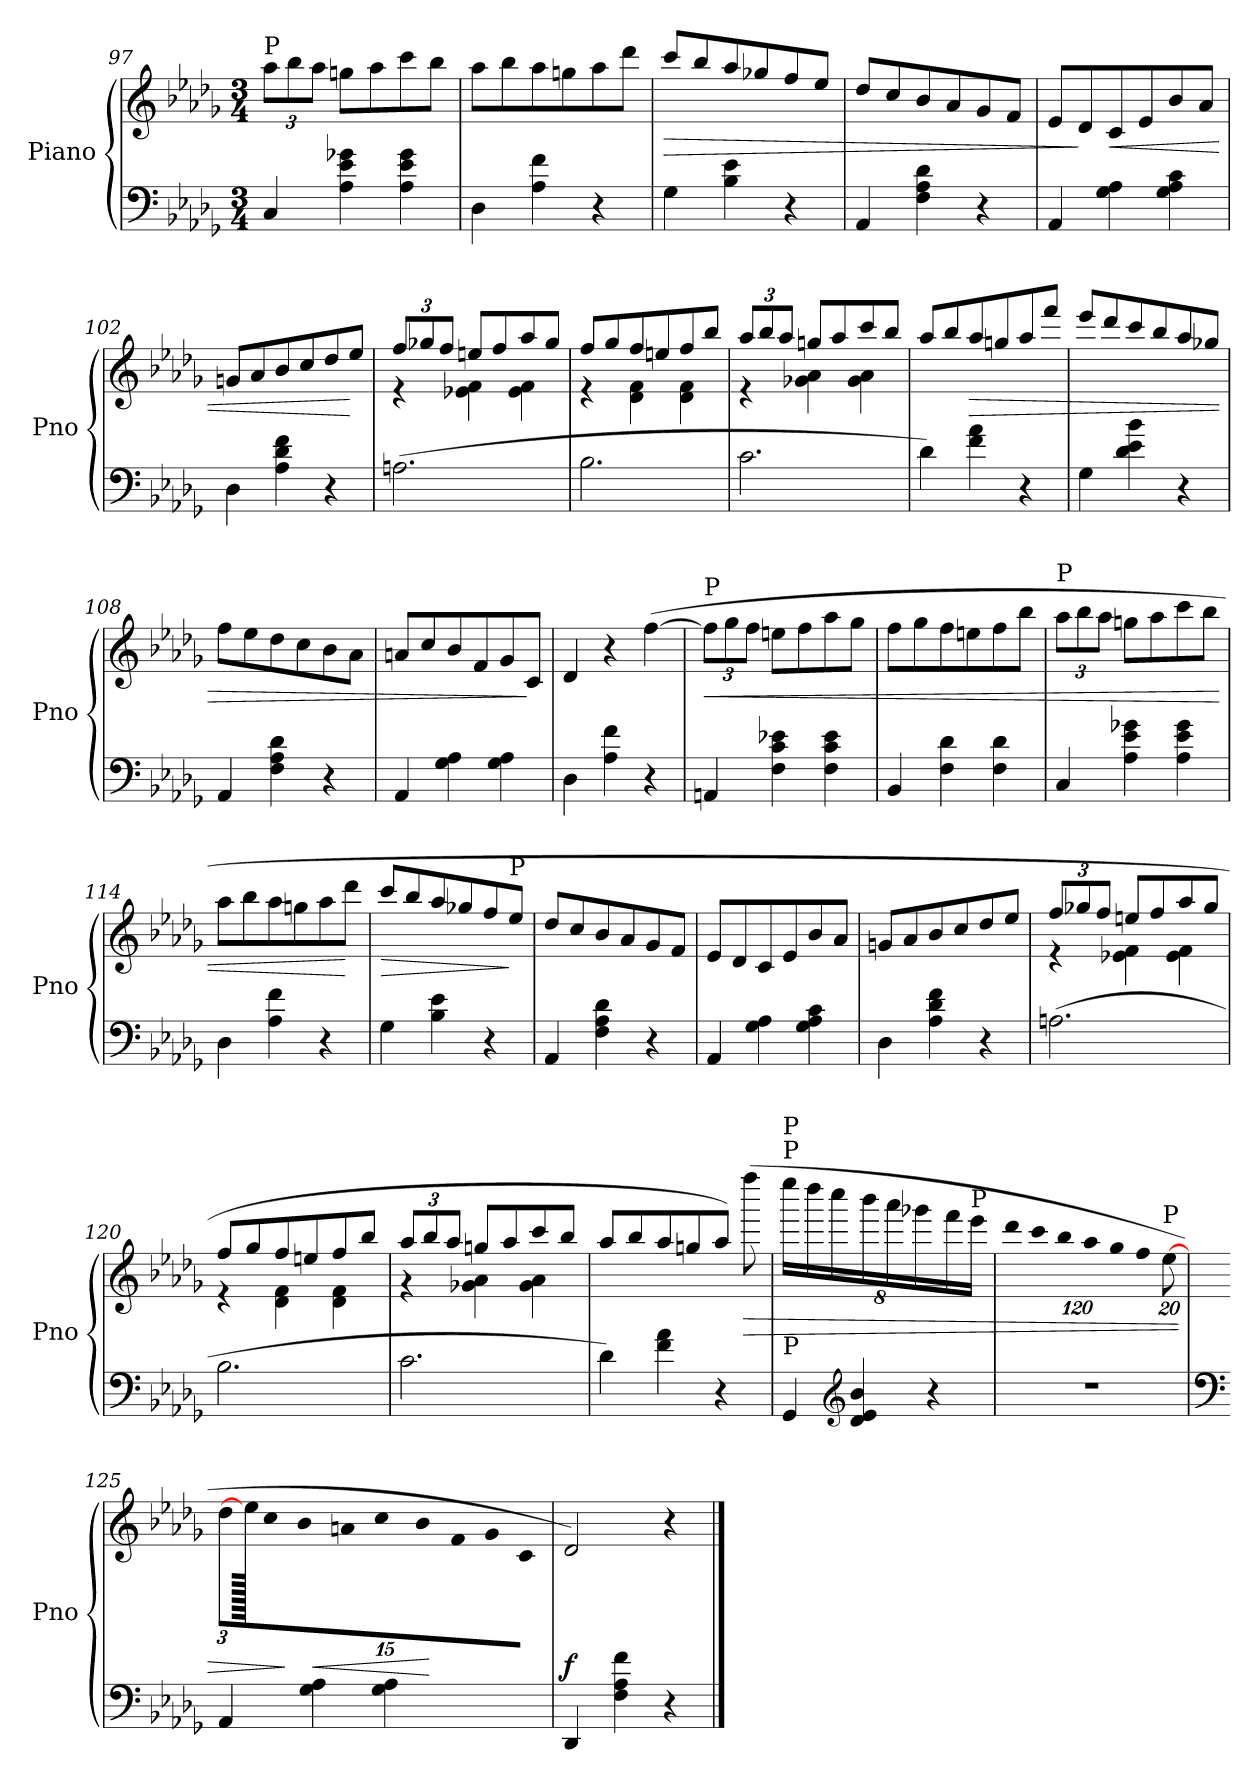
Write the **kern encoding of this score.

**kern	**kern	**dynam
*part2	*part1	*part1
*staff2	*staff1	*staff1
*I"Piano	*I"Piano	*
*I'Pno	*I'Pno	*
*clefF4	*clefG2	*
*k[b-e-a-d-g-]	*k[b-e-a-d-g-]	*
*D-:	*D-:	*
*M3/4	*M3/4	*
*	*Xbrackettup	*
=97	=97	=97
!	!LO:TX:a:t=P	!
4C/	12aa-\L	.
.	12bb-\	.
.	12aa-\J	.
4A-\ 4e-\ 4g-X\	8ggn\L	.
.	8aa-\	.
4A-\ 4e-\ 4g-\	8ccc\	.
.	8bb-\J	.
!!LO:LB:g=z
=98	=98	=98
4D-\	8aa-\L	.
.	8bb-\	.
4A-\ 4f\	8aa-\	.
.	8ggn\	.
4r	8aa-\	.
.	8ddd-\J	.
=99	=99	=99
!	!	!LO:HP:b
4G-\	8ccc/L	>
.	8bb-/	.
4B-\ 4e-\	8aa-/	.
.	8gg-X/	.
4r	8ff/	.
.	8ee-/J	.
=100	=100	=100
4AA-/	8dd-/L	.
.	8cc/	.
4F\ 4A-\ 4d-\	8b-/	.
.	8a-/	.
4r	8g-/	.
.	8f/J	.
=101	=101	=101
4AA-/	8e-/L	.
.	8d-/	]
!	!	!LO:HP:b
4G-\ 4A-\	8c/	<
.	8e-/	.
4G-\ 4A-\ 4c\	8b-/	.
.	8a-/J	.
=102	=102	=102
4D-\	8gn/L	.
.	8a-/	.
4A-\ 4d-\ 4f\	8b-/	.
.	8cc/	.
4r	8dd-/	.
.	8ee-/J	[
!!LO:PB:g=z
=103	=103	=103
*	*^	*
(>2.An\	12ff/L	4re	.
.	12gg-X/	.	.
.	12ff/J	.	.
.	8een/L	4e-X\ 4f\	.
.	8ff/	.	.
.	8aa-/	4e-\ 4f\	.
.	8gg-/J	.	.
=104	=104	=104	=104
2.B-\	8ff/L	4re	.
.	8gg-/	.	.
.	8ff/	4d-\ 4f\	.
.	8een/	.	.
.	8ff/	4d-\ 4f\	.
.	8bb-/J	.	.
=105	=105	=105	=105
2.c\	12aa-/L	4r	.
.	12bb-/	.	.
.	12aa-/J	.	.
.	8ggn/L	4g-X\ 4a-\	.
.	8aa-/	.	.
.	8ccc/	4g-\ 4a-\	.
.	8bb-/J	.	.
*	*v	*v	*
=106	=106	=106
4d-\)	8aa-/L	.
.	8bb-/	.
!	!	!LO:HP:b
4f\ 4a-\	8aa-/	>
.	8ggn/	.
4r	8aa-/	.
.	8fff/J	.
!!LO:LB:g=z
=107	=107	=107
4G-\	8eee-/L	.
.	8ddd-/	.
4d-\ 4e-\ 4b-\	8ccc/	.
.	8bb-/	.
4r	8aa-/	.
.	8gg-X/J	.
=108	=108	=108
4AA-/	8ff\L	.
.	8ee-\	.
4F\ 4A-\ 4d-\	8dd-\	.
.	8cc\	.
4r	8b-\	.
.	8a-\J	.
=109	=109	=109
4AA-/	8an/L	.
.	8cc/	.
4G-\ 4A-\	8b-/	.
.	8f/	.
4G-\ 4A-\	8g-/	.
.	8c/J	]
=110	=110	=110
4D-\	4d-/	.
4A-\ 4f\	4r	.
4r	(>[4ff\	.
=111	=111	=111
!	!LO:TX:a:t=P	!
!	!	!LO:HP:b
4AAn/	12ff\L]	<
.	12gg-\	.
.	12ff\J	.
4F\ 4c\ 4e-X\	8een\L	.
.	8ff\	.
4F\ 4c\ 4e-\	8aa-\	.
.	8gg-\J	.
=112	=112	=112
4BB-/	8ff\L	.
.	8gg-\	.
4F\ 4d-\	8ff\	.
.	8een\	.
4F\ 4d-\	8ff\	.
.	8bb-\J	.
!!LO:LB:g=z
=113	=113	=113
!	!LO:TX:a:t=P	!
4C/	12aa-\L	.
.	12bb-\	.
.	12aa-\J	.
4A-\ 4e-\ 4g-X\	8ggn\L	.
.	8aa-\	.
4A-\ 4e-\ 4g-\	8ccc\	.
.	8bb-\J	.
=114	=114	=114
4D-\	8aa-\L	.
.	8bb-\	.
4A-\ 4f\	8aa-\	.
.	8ggn\	.
4r	8aa-\	.
.	8ddd-\J	[
=115	=115	=115
!	!	!LO:HP:b
4G-\	8ccc/L	>
.	8bb-/	.
4B-\ 4e-\	8aa-/	.
.	8gg-X/	.
4r	8ff/	.
!	!LO:TX:a:t=P	!
.	8ee-/J	]
=116	=116	=116
4AA-/	8dd-/L	.
.	8cc/	.
4F\ 4A-\ 4d-\	8b-/	.
.	8a-/	.
4r	8g-/	.
.	8f/J	.
=117	=117	=117
4AA-/	8e-/L	.
.	8d-/	.
4G-\ 4A-\	8c/	.
.	8e-/	.
4G-\ 4A-\ 4c\	8b-/	.
.	8a-/J	.
!!LO:LB:g=z
=118	=118	=118
4D-\	8gn/L	.
.	8a-/	.
4A-\ 4d-\ 4f\	8b-/	.
.	8cc/	.
4r	8dd-/	.
.	8ee-/J	.
=119	=119	=119
*	*^	*
(>2.An\	12ff/L	4re	.
.	12gg-X/	.	.
.	12ff/J	.	.
.	8een/L	4e-X\ 4f\	.
.	8ff/	.	.
.	8aa-/	4e-\ 4f\	.
.	8gg-/J	.	.
=120	=120	=120	=120
2.B-\	8ff/L	4re	.
.	8gg-/	.	.
.	8ff/	4d-\ 4f\	.
.	8een/	.	.
.	8ff/	4d-\ 4f\	.
.	8bb-/J	.	.
=121	=121	=121	=121
2.c\	12aa-/L	4rg	.
.	12bb-/	.	.
.	12aa-/J	.	.
.	8ggn/L	4g-X\ 4a-\	.
.	8aa-/	.	.
.	8ccc/	4g-\ 4a-\	.
.	8bb-/J	.	.
*	*v	*v	*
=122	=122	=122
4d-\)	8aa-/L	.
.	8bb-/	.
4f\ 4a-\	8aa-/	.
.	8ggn/	.
4r	8aa-/J)	.
!	!	!LO:HP:b
.	(>8ffff\	>
!!LO:LB:g=z
=123	=123	=123
!	!LO:TX:b:t=P	!
!	!LO:TX:a:t=P	!
!	!LO:TX:a:t=P	!
4GG-/	32%3eeee-!\LL	.
.	32%3dddd-!\	.
.	32%3cccc!\	.
*clefG2	*	*
4d-/ 4e-/ 4b-/	.	.
.	32%3bbb-!\	.
.	32%3aaa-!\	.
.	32%3ggg-X!\	.
4r	.	.
.	32%3fff!\	.
!	!LO:TX:a:t=P	!
.	32%3eee-!\JJ	.
=124	=124	=124
!	!LO:N:vis=16	!
2.r	960%103ddd-!\LL	.
!	!LO:N:vis=16	!
.	960%103ccc!\	.
!	!LO:N:vis=16	!
.	960%103bb-!\	.
!	!LO:N:vis=16	!
.	960%103aa-!\	.
!	!LO:N:vis=16	!
.	960%103gg-!\	.
!	!LO:N:vis=16	!
.	960%103ff!\	.
!	!LO:TX:a:t=P	!
.	[160%17ee-!\J	.
=125	=125	=125
*clefF4	*	*
4AA-/	12dd-!\L	.
.	960ee-!\]	.
.	12cc!\	.
.	12b-!\	]
4G-\ 4A-\	.	.
!	!	!LO:HP:b
.	12an!\	<
.	12cc!\	.
.	12b-!\	.
4G-\ 4A-\	.	.
.	12f!\	.
.	12g-!\	.
.	12c!\J	[
960ryy	.	.
=126	=126	=126
!	!	!LO:DY:b
4DD-/	2d-/)	f
4F\ 4A-\ 4f\	.	.
4r	4r	.
==	==	==
*-	*-	*-
